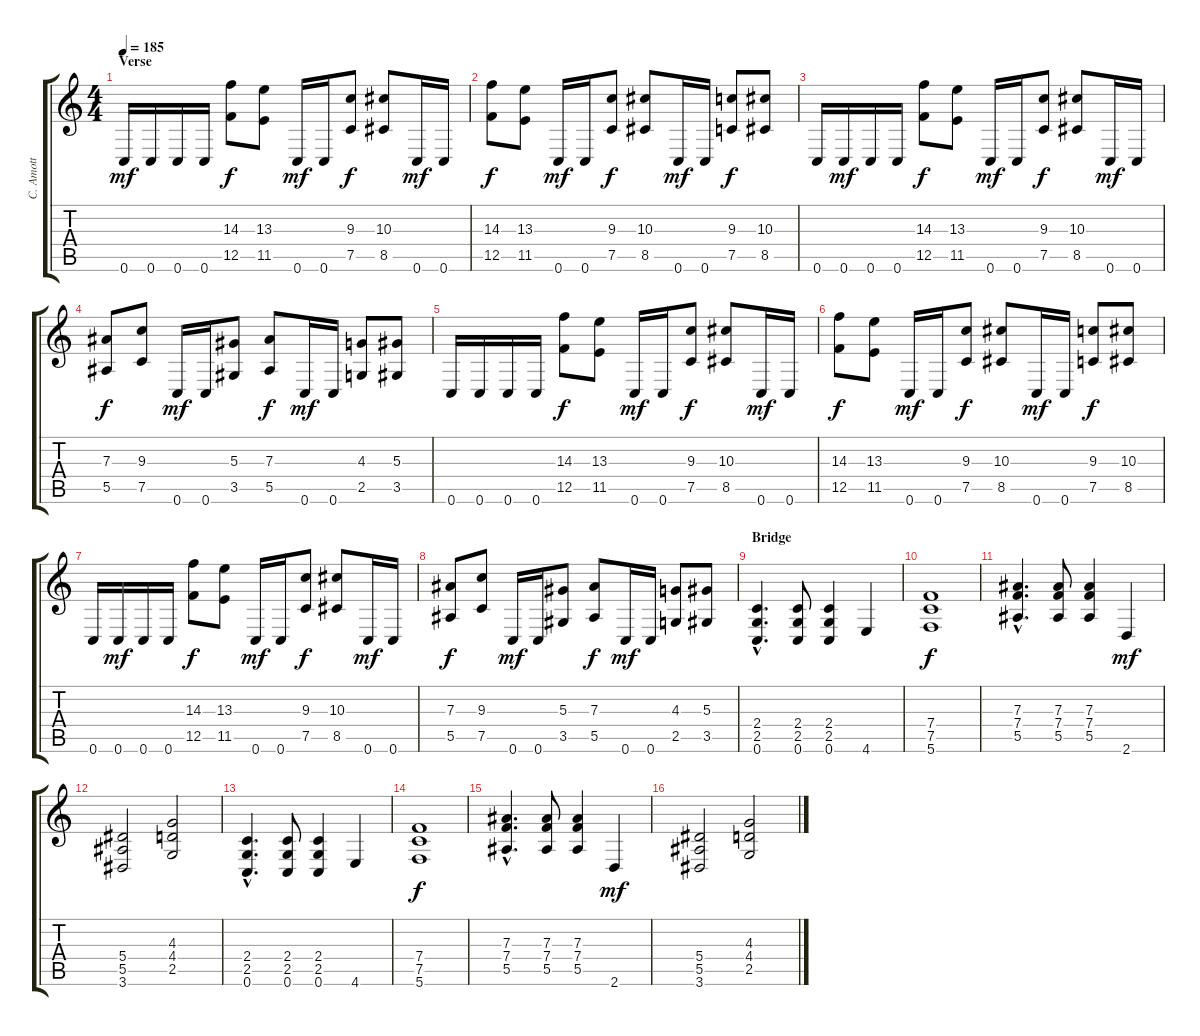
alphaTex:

\track ("C. Amott" "C. Amott") {instrument distortionguitar}
\staff {score tabs}
\tuning (C4 G3 Eb3 Bb2 F2 C2) {hide}
\ts (4 4)
\section ("" "Verse")
\tempo 185
\clef g2
\ks c
0.6.16{dy mf instrument distortionguitar} 0.6.16 0.6.16 0.6.16 (14.3 12.5).8{dy f} (13.3 11.5).8 0.6.16{dy mf} 0.6.16 (9.3 7.5).8{dy f} (10.3 8.5).8 0.6.16{dy mf} 0.6.16 |
(14.3 12.5).8{dy f} (13.3 11.5).8 0.6.16{dy mf} 0.6.16 (9.3 7.5).8{dy f} (10.3 8.5).8 0.6.16{dy mf} 0.6.16 (9.3 7.5).8{dy f} (10.3 8.5).8 |
0.6.16 0.6.16{dy mf} 0.6.16 0.6.16 (14.3 12.5).8{dy f} (13.3 11.5).8 0.6.16{dy mf} 0.6.16 (9.3 7.5).8{dy f} (10.3 8.5).8 0.6.16{dy mf} 0.6.16 |
(7.3 5.5).8{dy f} (9.3 7.5).8 0.6.16{dy mf} 0.6.16 (5.3 3.5).8 (7.3 5.5).8{dy f} 0.6.16{dy mf} 0.6.16 (4.3 2.5).8 (5.3 3.5).8 |
0.6.16 0.6.16 0.6.16 0.6.16 (14.3 12.5).8{dy f} (13.3 11.5).8 0.6.16{dy mf} 0.6.16 (9.3 7.5).8{dy f} (10.3 8.5).8 0.6.16{dy mf} 0.6.16 |
(14.3 12.5).8{dy f} (13.3 11.5).8 0.6.16{dy mf} 0.6.16 (9.3 7.5).8{dy f} (10.3 8.5).8 0.6.16{dy mf} 0.6.16 (9.3 7.5).8{dy f} (10.3 8.5).8 |
0.6.16 0.6.16{dy mf} 0.6.16 0.6.16 (14.3 12.5).8{dy f} (13.3 11.5).8 0.6.16{dy mf} 0.6.16 (9.3 7.5).8{dy f} (10.3 8.5).8 0.6.16{dy mf} 0.6.16 |
(7.3 5.5).8{dy f} (9.3 7.5).8 0.6.16{dy mf} 0.6.16 (5.3 3.5).8 (7.3 5.5).8{dy f} 0.6.16{dy mf} 0.6.16 (4.3 2.5).8 (5.3 3.5).8 |
\section ("" "Bridge")
(2.4{hac} 2.5{hac} 0.6{hac}).4{d} (2.4 2.5 0.6).8 (2.4 2.5 0.6).4 4.6.4 |
(7.4 7.5 5.6).1{dy f} |
(7.3{hac} 7.4{hac} 5.5{hac}).4{d} (7.3 7.4 5.5).8 (7.3 7.4 5.5).4 2.6.4{dy mf} |
(5.4 5.5 3.6).2 (4.3 4.4 2.5).2 |
(2.4{hac} 2.5{hac} 0.6{hac}).4{d} (2.4 2.5 0.6).8 (2.4 2.5 0.6).4 4.6.4 |
(7.4 7.5 5.6).1{dy f} |
(7.3{hac} 7.4{hac} 5.5{hac}).4{d} (7.3 7.4 5.5).8 (7.3 7.4 5.5).4 2.6.4{dy mf} |
(5.4 5.5 3.6).2 (4.3 4.4 2.5).2
